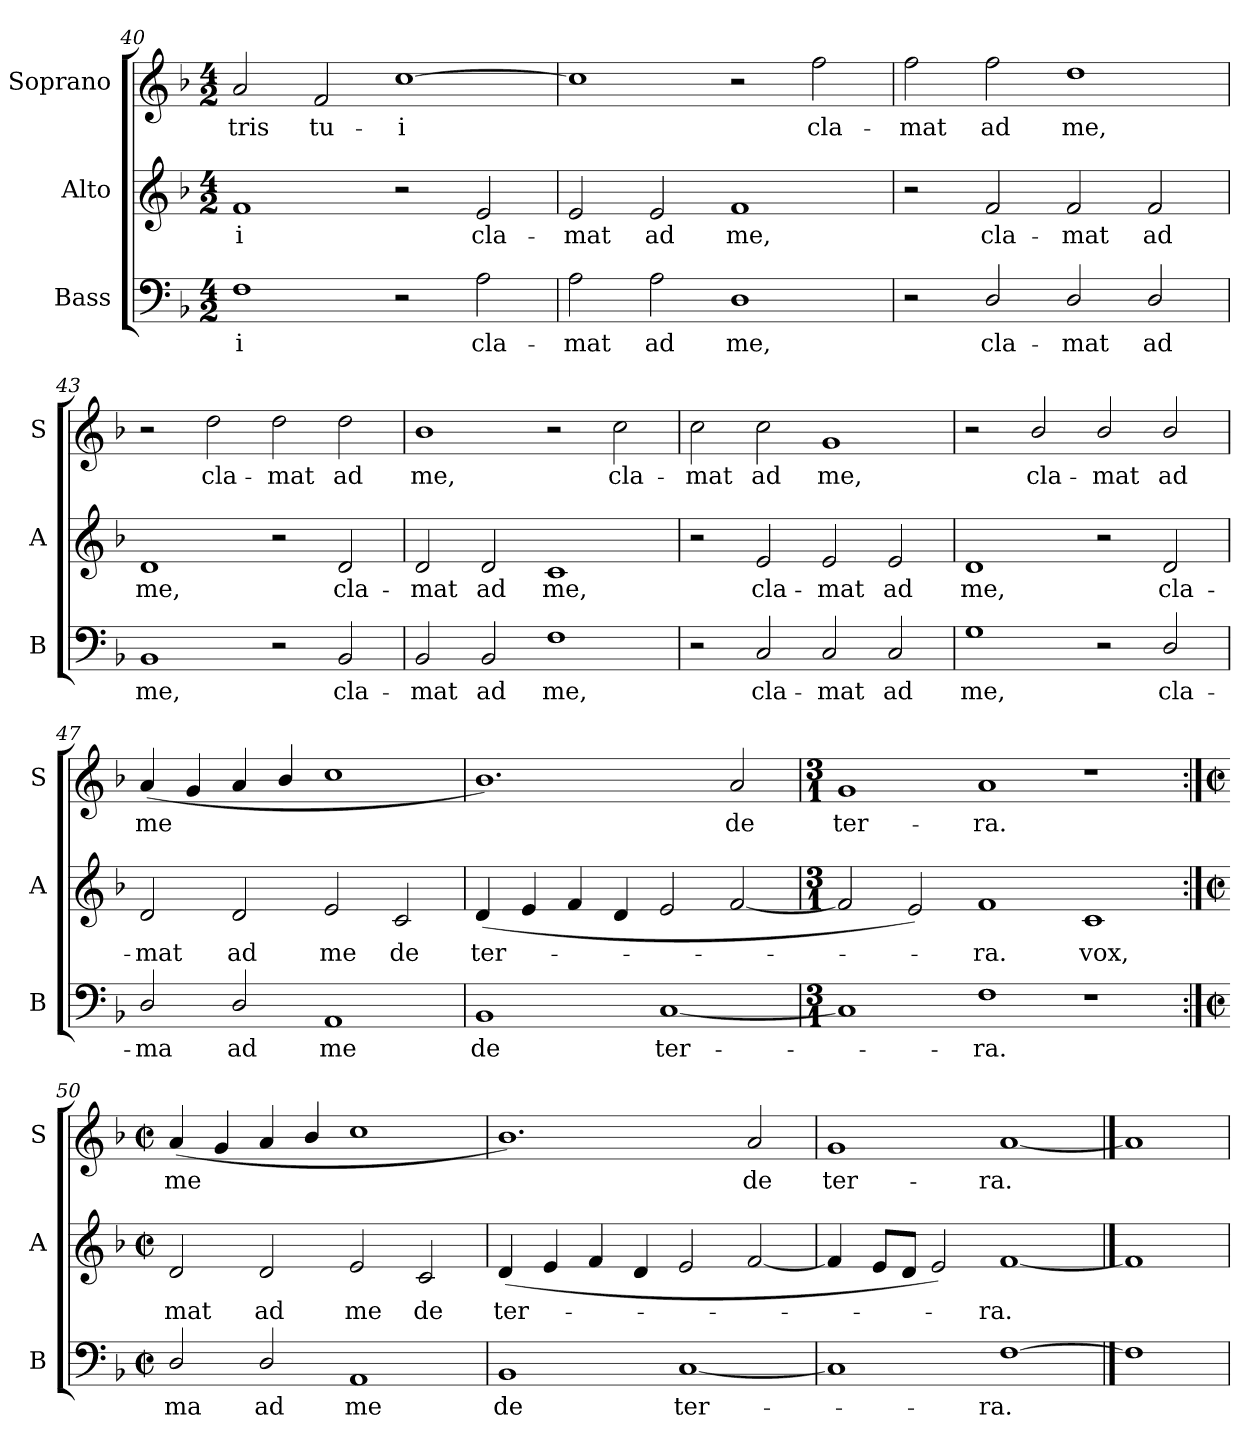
**kern	**text	**kern	**text	**kern	**text
*part3	*part3	*part2	*part2	*part1	*part1
*staff3	*staff3	*staff2	*staff2	*staff1	*staff1
*I"Bass	*	*I"Alto	*	*I"Soprano	*
*I'B	*	*I'A	*	*I'S	*
!!LO:LB:g=z
*clefF4	*	*clefG2	*	*clefG2	*
*k[b-]	*	*k[b-]	*	*k[b-]	*
*F:	*	*F:	*	*F:	*
*M4/2	*	*M4/2	*	*M4/2	*
=40	=40	=40	=40	=40	=40
!	!LO:LY:b	!	!LO:LY:b	!	!LO:LY:b
1F	-i	1f	-i	2a	-tris
!	!	!	!	!	!LO:LY:b
.	.	.	.	2f	tu-
!	!	!	!	!	!LO:LY:b
2r	.	2r	.	[1cc	-i
!	!LO:LY:b	!	!LO:LY:b	!	!
2A	cla-	2e	cla-	.	.
=41	=41	=41	=41	=41	=41
!	!LO:LY:b	!	!LO:LY:b	!	!
2A	-mat	2e	-mat	1cc]	.
!	!LO:LY:b	!	!LO:LY:b	!	!
2A	ad	2e	ad	.	.
!	!LO:LY:b	!	!LO:LY:b	!	!
1D/	me,	1f	me,	2r	.
!	!	!	!	!	!LO:LY:b
.	.	.	.	2ff	cla-
=42	=42	=42	=42	=42	=42
!	!	!	!	!	!LO:LY:b
2r	.	2r	.	2ff	-mat
!	!LO:LY:b	!	!LO:LY:b	!	!LO:LY:b
2D/	cla-	2f	cla-	2ff	ad
!	!LO:LY:b	!	!LO:LY:b	!	!LO:LY:b
2D/	-mat	2f	-mat	1dd	me,
!	!LO:LY:b	!	!LO:LY:b	!	!
2D/	ad	2f	ad	.	.
=43	=43	=43	=43	=43	=43
!	!LO:LY:b	!	!LO:LY:b	!	!
1BB-	me,	1d	me,	2r	.
!	!	!	!	!	!LO:LY:b
.	.	.	.	2dd	cla-
!	!	!	!	!	!LO:LY:b
2r	.	2r	.	2dd	-mat
!	!LO:LY:b	!	!LO:LY:b	!	!LO:LY:b
2BB-	cla-	2d	cla-	2dd	ad
=44	=44	=44	=44	=44	=44
!	!LO:LY:b	!	!LO:LY:b	!	!LO:LY:b
2BB-	-mat	2d	-mat	1b-	me,
!	!LO:LY:b	!	!LO:LY:b	!	!
2BB-	ad	2d	ad	.	.
!	!LO:LY:b	!	!LO:LY:b	!	!
1F	me,	1c	me,	2r	.
!	!	!	!	!	!LO:LY:b
.	.	.	.	2cc	cla-
=45	=45	=45	=45	=45	=45
!	!	!	!	!	!LO:LY:b
2r	.	2r	.	2cc	-mat
!	!LO:LY:b	!	!LO:LY:b	!	!LO:LY:b
2C	cla-	2e	cla-	2cc	ad
!	!LO:LY:b	!	!LO:LY:b	!	!LO:LY:b
2C	-mat	2e	-mat	1g	me,
!	!LO:LY:b	!	!LO:LY:b	!	!
2C	ad	2e	ad	.	.
=46	=46	=46	=46	=46	=46
!	!LO:LY:b	!	!LO:LY:b	!	!
1G	me,	1d	me,	2r	.
!	!	!	!	!	!LO:LY:b
.	.	.	.	2b-/	cla-
!	!	!	!	!	!LO:LY:b
2r	.	2r	.	2b-/	-mat
!	!LO:LY:b	!	!LO:LY:b	!	!LO:LY:b
2D/	cla-	2d	cla-	2b-/	ad
!!LO:LB:g=z
=47	=47	=47	=47	=47	=47
!	!LO:LY:b	!	!LO:LY:b	!	!LO:LY:b
2D/	-ma	2d	-mat	(<4a	me
.	.	.	.	4g	.
!	!LO:LY:b	!	!LO:LY:b	!	!
2D/	ad	2d	ad	4a	.
.	.	.	.	4b-/	.
!	!LO:LY:b	!	!LO:LY:b	!	!
1AA	me	2e	me	1cc/	.
!	!	!	!LO:LY:b	!	!
.	.	2c	de	.	.
=48	=48	=48	=48	=48	=48
!	!LO:LY:b	!	!LO:LY:b	!	!
1BB-	de	(<4d	ter-	1.b-/)	.
.	.	4e	.	.	.
.	.	4f	.	.	.
.	.	4d	.	.	.
!	!LO:LY:b	!	!	!	!
[1C	ter-	2e	.	.	.
!	!	!	!	!	!LO:LY:b
.	.	[2f	.	2a	de
=49	=49	=49	=49	=49	=49
*M3/1	*	*M3/1	*	*M3/1	*
!	!	!	!	!	!LO:LY:b
1C]	.	2f]	.	1g	ter-
.	.	2e)	.	.	.
!	!LO:LY:b	!	!LO:LY:b	!	!LO:LY:b
1F	ra.	1f	ra.	1a	-ra.
!	!	!	!LO:LY:b	!	!
1r	.	1c	vox,	1r	.
=50:|!	=50:|!	=50:|!	=50:|!	=50:|!	=50:|!
*M4/2	*	*M4/2	*	*M4/2	*
*met(c|)	*	*met(c|)	*	*met(c|)	*
!	!LO:LY:b	!	!LO:LY:b	!	!LO:LY:b
2D/	ma	2d	mat	(<4a	me
.	.	.	.	4g	.
!	!LO:LY:b	!	!LO:LY:b	!	!
2D/	ad	2d	ad	4a	.
.	.	.	.	4b-/	.
!	!LO:LY:b	!	!LO:LY:b	!	!
1AA	me	2e	me	1cc/	.
!	!	!	!LO:LY:b	!	!
.	.	2c	de	.	.
=51	=51	=51	=51	=51	=51
!	!LO:LY:b	!	!LO:LY:b	!	!
1BB-	de	(<4d	ter-	1.b-/)	.
.	.	4e	.	.	.
.	.	4f	.	.	.
.	.	4d	.	.	.
!	!LO:LY:b	!	!	!	!
[1C	ter-	2e	.	.	.
!	!	!	!	!	!LO:LY:b
.	.	[2f	.	2a	de
=52	=52	=52	=52	=52	=52
!	!	!	!	!	!LO:LY:b
1C]	.	4f]	.	1g	ter-
.	.	8eL	.	.	.
.	.	8dJ	.	.	.
.	.	2e)	.	.	.
!	!LO:LY:b	!	!LO:LY:b	!	!LO:LY:b
[1F	ra.	[1f	ra.	[1a	-ra.
==53	==53	==53	==53	==53	==53
1F]	.	1f]	.	1a]	.
=	=	=	=	=	=
*-	*-	*-	*-	*-	*-
